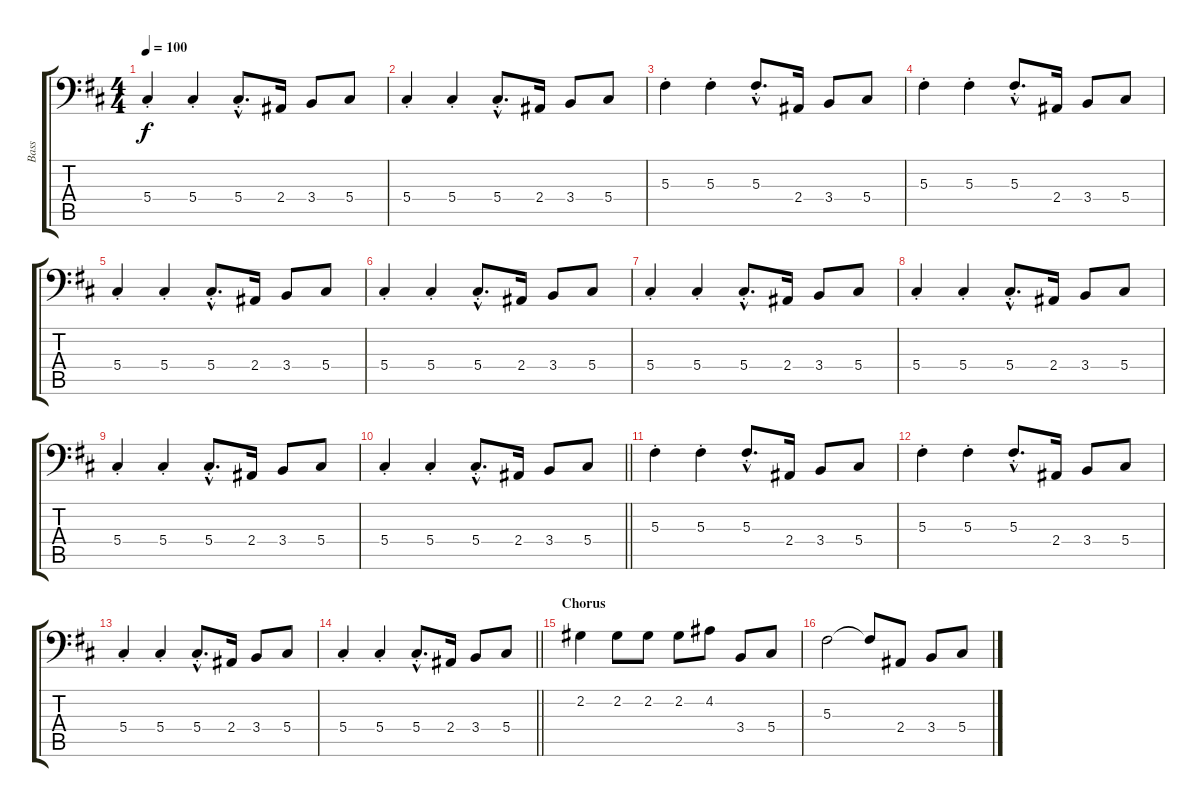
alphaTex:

\track ("Bass" "Bass") {instrument electricbassfinger}
\staff {score tabs}
\tuning (B2 Gb2 Db2 Ab1 Eb1 Bb0) {hide}
\ts (4 4)
\tempo 100
\clef f4
\ks d
5.4{st}.4{dy f} 5.4{st}.4 5.4{hac st}.8{d} 2.4.16 3.4.8 5.4.8 |
5.4{st}.4 5.4{st}.4 5.4{hac st}.8{d} 2.4.16 3.4.8 5.4.8 |
5.3{st}.4 5.3{st}.4 5.3{hac st}.8{d} 2.4.16 3.4.8 5.4.8 |
5.3{st}.4 5.3{st}.4 5.3{hac st}.8{d} 2.4.16 3.4.8 5.4.8 |
5.4{st}.4 5.4{st}.4 5.4{hac st}.8{d} 2.4.16 3.4.8 5.4.8 |
5.4{st}.4 5.4{st}.4 5.4{hac st}.8{d} 2.4.16 3.4.8 5.4.8 |
5.4{st}.4 5.4{st}.4 5.4{hac st}.8{d} 2.4.16 3.4.8 5.4.8 |
5.4{st}.4 5.4{st}.4 5.4{hac st}.8{d} 2.4.16 3.4.8 5.4.8 |
5.4{st}.4 5.4{st}.4 5.4{hac st}.8{d} 2.4.16 3.4.8 5.4.8 |
\barLineRight lightlight
5.4{st}.4 5.4{st}.4 5.4{hac st}.8{d} 2.4.16 3.4.8 5.4.8 |
5.3{st}.4 5.3{st}.4 5.3{hac st}.8{d} 2.4.16 3.4.8 5.4.8 |
5.3{st}.4 5.3{st}.4 5.3{hac st}.8{d} 2.4.16 3.4.8 5.4.8 |
5.4{st}.4 5.4{st}.4 5.4{hac st}.8{d} 2.4.16 3.4.8 5.4.8 |
\barLineRight lightlight
5.4{st}.4 5.4{st}.4 5.4{hac st}.8{d} 2.4.16 3.4.8 5.4.8 |
\section ("" "Chorus")
2.2.4 2.2.8 2.2.8 2.2.8 4.2.8 3.4.8 5.4.8 |
5.3.2 5.3{t}.8 2.4.8 3.4.8 5.4.8
